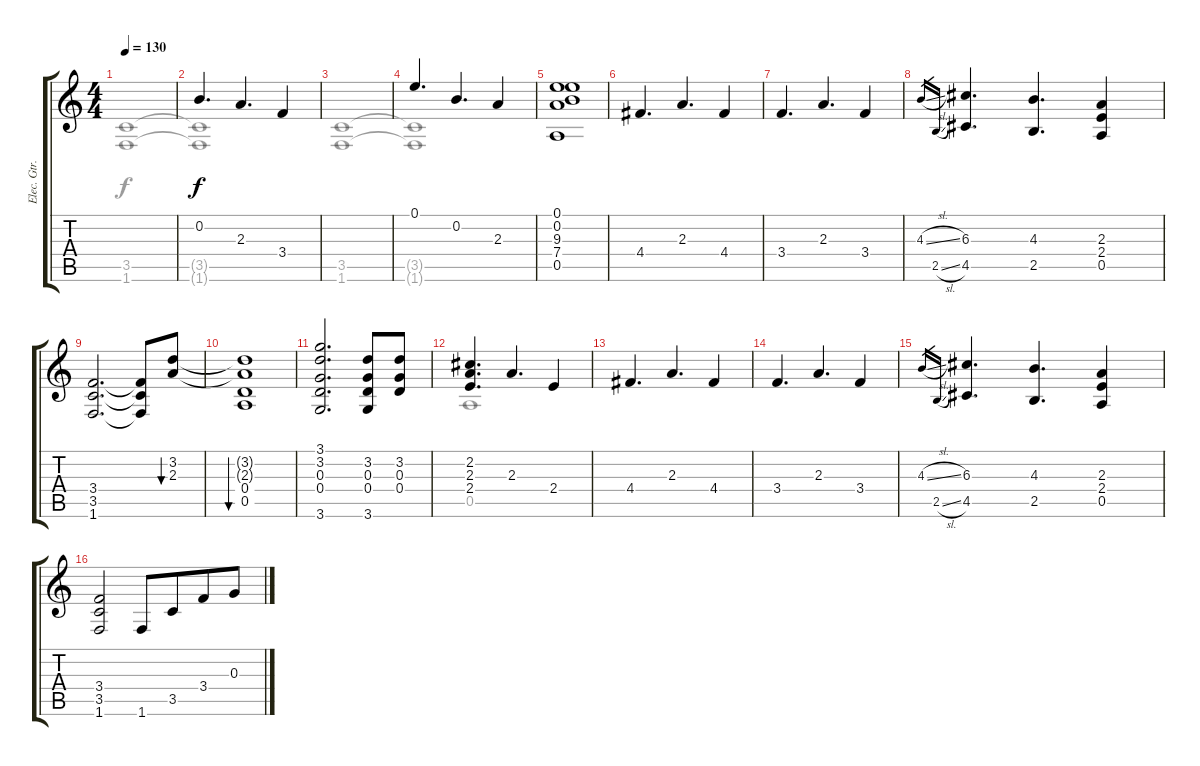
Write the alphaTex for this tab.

\track ("Elec. Gtr. 1" "Elec. Gtr.") {instrument distortionguitar}
\staff {score tabs}
\tuning (E4 B3 G3 D3 A2 E2) {hide}
\voice
\ts (4 4)
\tempo 130
\clef g2
\ks c
|
0.2.4{d} 2.3.4{d} 3.4.4 |
|
0.1.4{d} 0.2.4{d} 2.3.4 |
(0.1 0.2 9.3 7.4 0.5).1 |
4.4.4{d} 2.3.4{d} 4.4.4 |
3.4.4{d} 2.3.4{d} 3.4.4 |
4.3{sl}.16{gr} 2.5{sl}.16{gr} (6.3 4.5).4{d} (4.3 2.5).4{d} (2.3 2.4 0.5).4 |
(3.4 3.5 1.6).2{d} (3.4{t} 3.5{t} 1.6{t}).8 (3.2 2.3).8{bu 240} |
(3.2{t} 2.3{t} 0.4 0.5).1{bu 240} |
(3.1 3.2 0.3 0.4 3.6).2{d} (3.2 0.3 0.4 3.6).8 (3.2 0.3 0.4).8 |
(2.2 2.3 2.4).4{d} 2.3.4{d} 2.4.4 |
4.4.4{d} 2.3.4{d} 4.4.4 |
3.4.4{d} 2.3.4{d} 3.4.4 |
4.3{sl}.16{gr} 2.5{sl}.16{gr} (6.3 4.5).4{d} (4.3 2.5).4{d} (2.3 2.4 0.5).4 |
(3.4 3.5 1.6).2 1.6.8 3.5.8{beam merge} 3.4.8 0.3.8
\voice
\clef g2
\ottava regular
\simile none
\ks c
(3.5 1.6).1{dy f} |
(3.5{t} 1.6{t}).1 |
(3.5 1.6).1 |
(3.5{t} 1.6{t}).1 |
|
|
|
|
|
|
|
0.5.1 |
|
|
|
